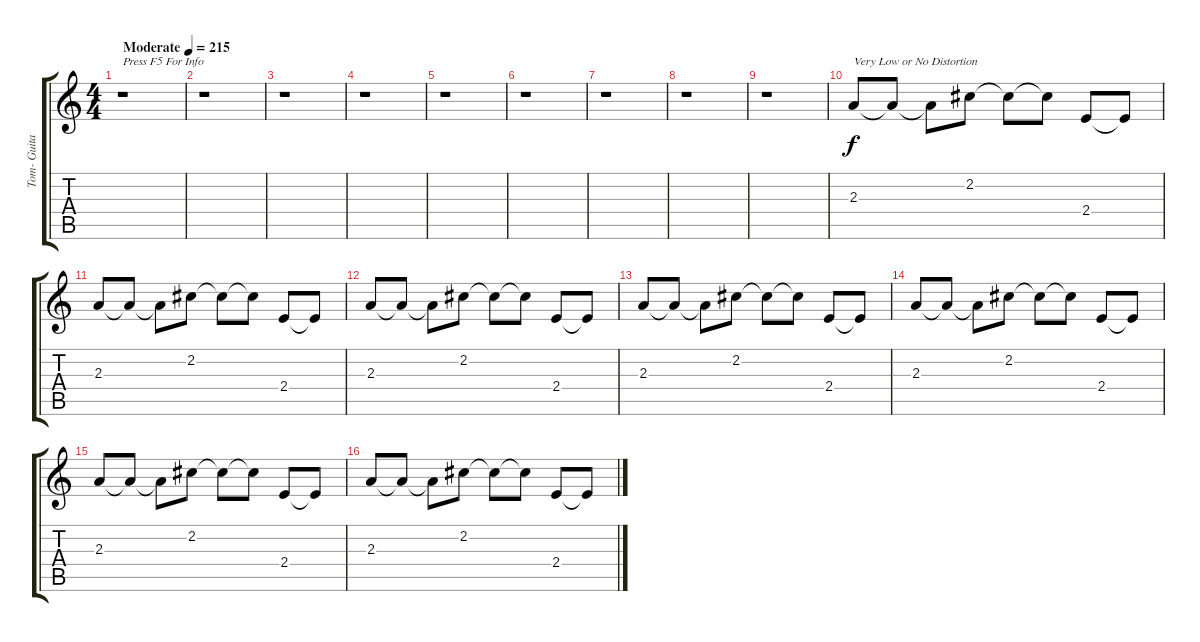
\track ("Tom- Guitar 1" "Tom- Guita") {instrument distortionguitar}
\staff {score tabs}
\tuning (E4 B3 G3 D3 A2 E2) {hide}
\ts (4 4)
\tempo (215 "Moderate")
\clef g2
\ks c
r.1{txt "Press F5 For Info" dy f instrument distortionguitar} |
r.1 |
r.1 |
r.1 |
r.1 |
r.1 |
r.1 |
r.1 |
r.1 |
2.3.8{txt "Very Low or No Distortion" volume 16 instrument distortionguitar} 2.3{t}.8 2.3{t}.8 2.2.8 2.2{t}.8 2.2{t}.8 2.4.8 2.4{t}.8 |
2.3.8 2.3{t}.8 2.3{t}.8 2.2.8 2.2{t}.8 2.2{t}.8 2.4.8 2.4{t}.8 |
2.3.8 2.3{t}.8 2.3{t}.8 2.2.8 2.2{t}.8 2.2{t}.8 2.4.8 2.4{t}.8 |
2.3.8 2.3{t}.8 2.3{t}.8 2.2.8 2.2{t}.8 2.2{t}.8 2.4.8 2.4{t}.8 |
2.3.8 2.3{t}.8 2.3{t}.8 2.2.8 2.2{t}.8 2.2{t}.8 2.4.8 2.4{t}.8 |
2.3.8 2.3{t}.8 2.3{t}.8 2.2.8 2.2{t}.8 2.2{t}.8 2.4.8 2.4{t}.8 |
2.3.8 2.3{t}.8 2.3{t}.8 2.2.8 2.2{t}.8 2.2{t}.8 2.4.8 2.4{t}.8
